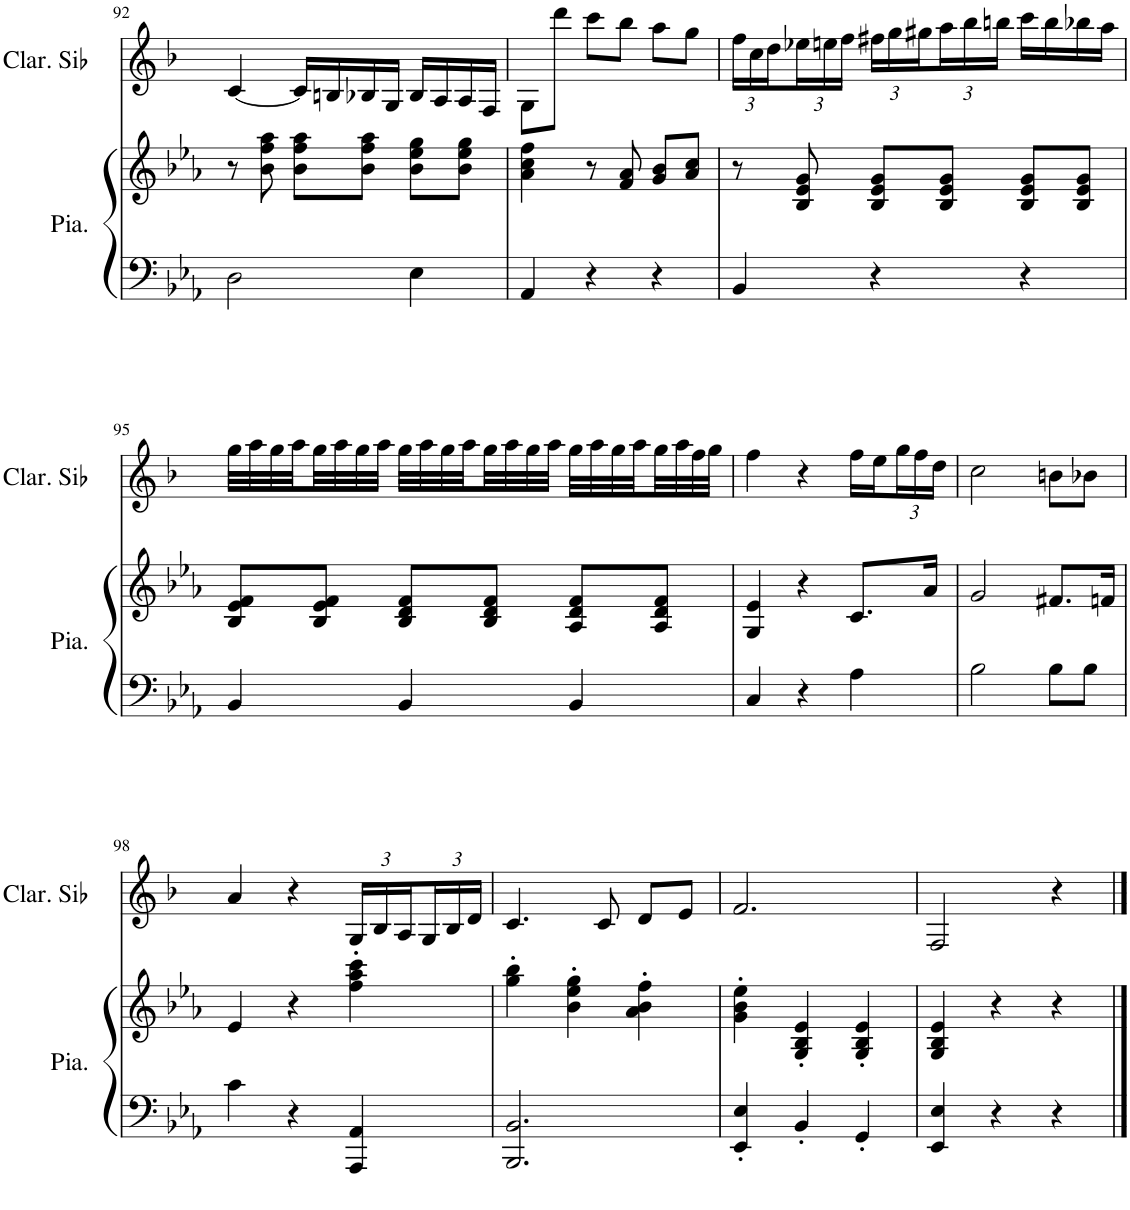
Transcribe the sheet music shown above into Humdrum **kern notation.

**kern	**kern	**kern
*part2	*part2	*part1
*staff3	*staff2	*staff1
*I"Piano	*	*I"Clarinette en Sib
*I'Pia.	*	*I'Clar. Sib
!!LO:PB:g=z
*clefF4	*clefG2	*clefG2
*	*	*Trd1c2
*k[b-e-a-]	*k[b-e-a-]	*k[b-]
*M3/4	*M3/4	*M3/4
=92	=92	=92
2D\	8r	[4c/
.	8b-\ 8ff\ 8aa-\	.
.	8b-\ 8ff\ 8aa-\L	16c/LL]
.	.	16Bn/
.	8b-\ 8ff\ 8aa-\J	16B-X/
.	.	16G/JJ
4E-\	8b-\ 8ee-\ 8gg\L	16B-/LL
.	.	16A/
.	8b-\ 8ee-\ 8gg\J	16A/
.	.	16F/JJ
=93	=93	=93
4AA-/	4a-\ 4cc\ 4ff\	8G\L
.	.	8ddd\J
4r	8r	8ccc\L
.	8f/ 8a-/	8bb-\J
4r	8g/ 8b-/L	8aa\L
.	8a-/ 8cc/J	8gg\J
=94	=94	=94
*	*	*Xbrackettup
4BB-/	8r	24ff\LL
.	.	24cc\
.	.	24dd\
.	8B-/ 8e-/ 8g/	24ee-X\
.	.	24een\
.	.	24ff\JJ
4r	8B-/ 8e-/ 8g/L	24ff#X\LL
.	.	24gg\
.	.	24gg#X\
.	8B-/ 8e-/ 8g/J	24aa\
.	.	24bb-\
.	.	24bbn\JJ
4r	8B-/ 8e-/ 8g/L	16ccc\LL
.	.	16bb\
.	8B-/ 8e-/ 8g/J	16bb-X\
.	.	16aa\JJ
!!LO:LB:g=z
=95	=95	=95
4BB-/	8B-/ 8e-/ 8f/L	32gg\LLL
.	.	32aa\
.	.	32gg\
.	.	32aa\
.	8B-/ 8e-/ 8f/J	32gg\
.	.	32aa\
.	.	32gg\
.	.	32aa\JJJ
4BB-/	8B-/ 8d/ 8f/L	32gg\LLL
.	.	32aa\
.	.	32gg\
.	.	32aa\
.	8B-/ 8d/ 8f/J	32gg\
.	.	32aa\
.	.	32gg\
.	.	32aa\JJJ
4BB-/	8A-/ 8d/ 8f/L	32gg\LLL
.	.	32aa\
.	.	32gg\
.	.	32aa\
.	8A-/ 8d/ 8f/J	32gg\
.	.	32aa\
.	.	32ff\
.	.	32gg\JJJ
=96	=96	=96
4C/	4G/ 4e-/	4ff\
4r	4r	4r
4A-\	8.c/L	16ff\LL
.	.	16ee\
.	.	24gg\
.	.	24ff\
.	16a-/Jk	.
.	.	24dd\JJ
=97	=97	=97
2B-\	2g/	2cc\
8B-\L	8.f#X/L	8bn\L
8B-\J	.	8b-X\J
.	16fn/Jk	.
!!LO:LB:g=z
=98	=98	=98
4c\	4e-/	4a/
4r	4r	4r
4AAA-/ 4AA-/	4ff\' 4aa-\' 4ccc\'	24G/LL
.	.	24B-/
.	.	24A/
.	.	24G/
.	.	24B-/
.	.	24d/JJ
=99	=99	=99
2.BBB-/ 2.BB-/	4gg\' 4bb-\'	4.c/
.	4b-\' 4ee-\' 4gg\'	.
.	.	8c/
.	4a-\' 4b-\' 4ff\'	8d/L
.	.	8e/J
=100	=100	=100
4EE-/' 4E-/'	4g\' 4b-\' 4ee-\'	2.f/
4BB-'/	4G/' 4B-/' 4e-/'	.
4GG'/	4G/' 4B-/' 4e-/'	.
=101	=101	=101
4EE-/ 4E-/	4G/ 4B-/ 4e-/	2F/
4r	4r	.
4r	4r	4r
==	==	==
*-	*-	*-
